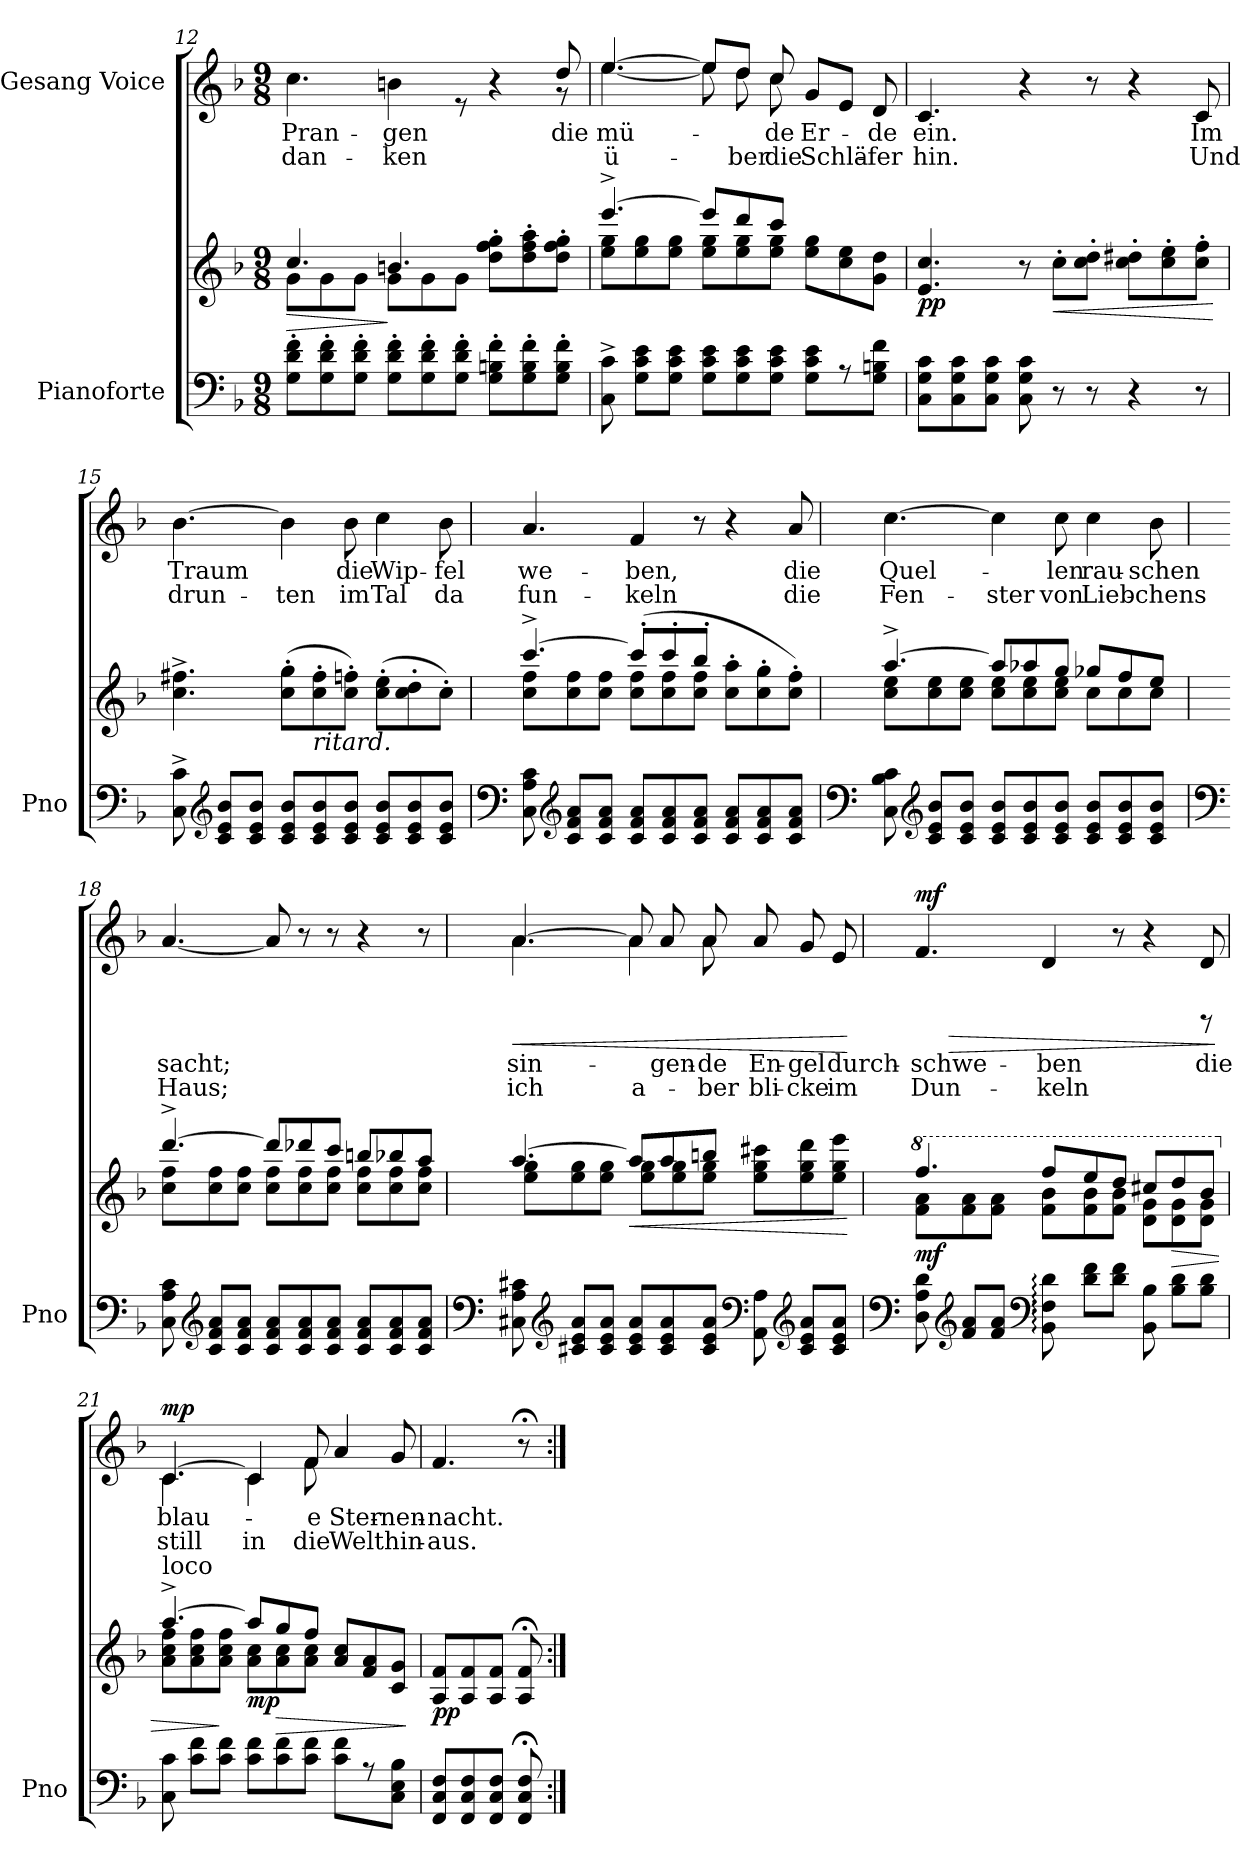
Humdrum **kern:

**kern	**kern	**dynam	**kern	**text	**text	**dynam
*part2	*part2	*part2	*part1	*part1	*part1	*part1
*staff3	*staff2	*staff2/3	*staff1	*staff1	*staff1	*staff1
*I"Pianoforte	*	*	*I"Gesang Voice	*	*	*
*I'Pno	*	*	*	*	*	*
!!LO:PB:g=z
*clefF4	*clefG2	*	*clefG2	*	*	*
*k[b-]	*k[b-]	*	*k[b-]	*	*	*
*M9/8	*M9/8	*	*M9/8	*	*	*
=12	=12	=12	=12	=12	=12	=12
!	!	!LO:HP:b	!	!LO:LY:b	!LO:LY:b	!
*	*^	*	*^	*	*	*
8G\' 8d\' 8f\'L	4.cc/	8g\L	>	4.cc\	4.rgyy	Pran-	-dan-	.
8G\' 8d\' 8f\'	.	8g\	.	.	.	.	.	.
8G\' 8d\' 8f\'J	.	8g\J	.	.	.	.	.	.
!	!	!	!	!	!	!LO:LY:b	!LO:LY:b	!
8G\' 8d\' 8f\'L	4.bn/	8g\L	]	4bn\	4.rgyy	-gen	-ken	.
8G\' 8d\' 8f\'	.	8g\	.	.	.	.	.	.
8G\' 8d\' 8f\'J	.	8g\J	.	8re	.	.	.	.
8G\' 8Bn\' 8f\'L	8dd\' 8ff\' 8gg\'L	4.ryy	.	4r	4rgyy	.	.	.
8G\' 8B\' 8f\'	8dd\' 8ff\' 8aa\'	.	.	.	.	.	.	.
!	!	!	!	!	!	!LO:LY:b	!	!
8G\' 8B\' 8f\'J	8dd\' 8ff\' 8gg\'J	.	.	8dd/	8r	die	.	.
=13	=13	=13	=13	=13	=13	=13	=13	=13
!	!	!	!	!	!	!LO:LY:b	!LO:LY:b	!
8C\^ 8c\^	[4.eee^/	8ee\ 8gg\L	.	[4.ee/	[4.ee\	mü-	ü-	.
8G\ 8c\ 8e\L	.	8ee\ 8gg\	.	.	.	.	.	.
8G\ 8c\ 8e\J	.	8ee\ 8gg\J	.	.	.	.	.	.
8G\ 8c\ 8e\L	8eee/L]	8ee\ 8gg\L	.	8ee/L]	8ee\]	.	.	.
!	!	!	!	!	!	!	!LO:LY:b	!
8G\ 8c\ 8e\	8ddd/	8ee\ 8gg\	.	8dd/J	8dd\	.	-ber	.
!	!	!	!	!	!	!LO:LY:b	!LO:LY:b	!
8G\ 8c\ 8e\J	8ccc/J	8ee\ 8gg\J	.	8cc/	8cc\	-de	die	.
!	!	!	!	!	!	!LO:LY:b	!LO:LY:b	!
8G\ 8c\ 8e\L	8ee\ 8gg\L	4.ryy	.	8g/L	4.rgyy	Er-	Schlä-	.
8r	8cc\ 8ee\	.	.	8e/J	.	.	.	.
!	!	!	!	!	!	!LO:LY:b	!LO:LY:b	!
8G\ 8Bn\ 8f\J	8g\ 8dd\J	.	.	8d/	.	-de	-fer	.
*	*v	*v	*	*	*	*	*	*
*	*	*	*v	*v	*	*	*
=14	=14	=14	=14	=14	=14	=14
!	!	!LO:DY:b	!	!LO:LY:b	!LO:LY:b	!
8C\ 8G\ 8c\L	4.e/ 4.cc/	pp	4.c/	ein.	hin.	.
8C\ 8G\ 8c\	.	.	.	.	.	.
8C\ 8G\ 8c\J	.	.	.	.	.	.
8C\ 8G\ 8c\	8r	.	4r	.	.	.
!	!	!LO:HP:b	!	!	!	!
8r	8cc'\L	<	.	.	.	.
8r	8cc\' 8dd\'J	.	8r	.	.	.
4r	8cc\' 8dd#X\'L	.	4r	.	.	.
.	8cc\' 8ee\'	.	.	.	.	.
!	!	!	!	!LO:LY:b	!LO:LY:b	!
8r	8cc\' 8ff\'J	.	8c/	Im	Und	.
.	.	[	.	.	.	.
!!LO:LB:g=z
=15	=15	=15	=15	=15	=15	=15
!	!	!	!	!LO:LY:b	!LO:LY:b	!
8C\^ 8c\^	4.cc\^ 4.ff#X\^	.	[4.b-\	Traum	drun-	.
*clefG2	*	*	*	*	*	*
8c/ 8e/ 8b-/L	.	.	.	.	.	.
8c/ 8e/ 8b-/J	.	.	.	.	.	.
*	*	*	*MM90	*	*	*
!	!	!	!	!	!LO:LY:b	!
8c/ 8e/ 8b-/L	(>8cc\' 8gg\'L	.	4b-\]	.	-ten	.
!	!LO:TX:b:i:t=ritard.	!	!	!	!	!
8c/ 8e/ 8b-/	8cc\' 8ff#\'	.	.	.	.	.
!	!	!	!	!LO:LY:b	!LO:LY:b	!
8c/ 8e/ 8b-/J	8cc\' 8ffn\'J)	.	8b-\	die	im	.
*	*	*	*MM86	*	*	*
!	!	!	!	!LO:LY:b	!LO:LY:b	!
8c/ 8e/ 8b-/L	(>8cc\' 8ee\'L	.	4cc\	Wip-	Tal	.
8c/ 8e/ 8b-/	8cc\' 8dd\'	.	.	.	.	.
!	!	!	!	!LO:LY:b	!LO:LY:b	!
8c/ 8e/ 8b-/J	8cc'\J)	.	8b-\	-fel	da	.
=16	=16	=16	=16	=16	=16	=16
*clefF4	*	*	*	*	*	*
*	*	*	*MM92	*	*	*
*	*^	*	*	*	*	*
!	!	!	!	!	!LO:LY:b	!LO:LY:b	!
8C\ 8A\ 8c\	[4.ccc^/	8cc\ 8ff\L	.	4.a/	we-	fun-	.
*clefG2	*	*	*	*	*	*	*
8c/ 8f/ 8a/L	.	8cc\ 8ff\	.	.	.	.	.
8c/ 8f/ 8a/J	.	8cc\ 8ff\J	.	.	.	.	.
!	!	!	!	!	!LO:LY:b	!LO:LY:b	!
8c/ 8f/ 8a/L	(>8ccc'/L]	8cc\ 8ff\L	.	4f/	-ben,	-keln	.
8c/ 8f/ 8a/	8ccc'/	8cc\ 8ff\	.	.	.	.	.
8c/ 8f/ 8a/J	8bb-'/J	8cc\ 8ff\J	.	8r	.	.	.
8c/ 8f/ 8a/L	8cc\' 8aa\'L	4.ryy	.	4r	.	.	.
8c/ 8f/ 8a/	8cc\' 8gg\'	.	.	.	.	.	.
!	!	!	!	!	!LO:LY:b	!LO:LY:b	!
8c/ 8f/ 8a/J	8cc\' 8ff\'J)	.	.	8a/	die	die	.
=17	=17	=17	=17	=17	=17	=17	=17
*clefF4	*	*	*	*	*	*	*
!	!	!	!	!	!LO:LY:b	!LO:LY:b	!
8C\ 8B-\ 8c\	[4.aa^/	8cc\ 8ee\L	.	[4.cc\	Quel-	Fen-	.
*clefG2	*	*	*	*	*	*	*
8c/ 8e/ 8b-/L	.	8cc\ 8ee\	.	.	.	.	.
8c/ 8e/ 8b-/J	.	8cc\ 8ee\J	.	.	.	.	.
!	!	!	!	!	!	!LO:LY:b	!
8c/ 8e/ 8b-/L	8aa/L]	8cc\ 8ee\L	.	4cc\]	.	-ster	.
8c/ 8e/ 8b-/	8aa-X/	8cc\ 8ee\	.	.	.	.	.
!	!	!	!	!	!LO:LY:b	!LO:LY:b	!
8c/ 8e/ 8b-/J	8gg/J	8cc\ 8ee\J	.	8cc\	-len	von	.
!	!	!	!	!	!LO:LY:b	!LO:LY:b	!
8c/ 8e/ 8b-/L	8gg-X/L	8cc\L	.	4cc\	rau-	Lieb-	.
8c/ 8e/ 8b-/	8ff/	8cc\	.	.	.	.	.
!	!	!	!	!	!LO:LY:b	!LO:LY:b	!
8c/ 8e/ 8b-/J	8ee/J	8cc\J	.	8b-\	-schen	-chens	.
!!LO:LB:g=z
=18	=18	=18	=18	=18	=18	=18	=18
*clefF4	*	*	*	*	*	*	*
!	!	!	!	!	!LO:LY:b	!LO:LY:b	!
8C\ 8A\ 8c\	[4.ddd^/	8cc\ 8ff\L	.	[4.a/	sacht;	Haus;	.
*clefG2	*	*	*	*	*	*	*
8c/ 8f/ 8a/L	.	8cc\ 8ff\	.	.	.	.	.
8c/ 8f/ 8a/J	.	8cc\ 8ff\J	.	.	.	.	.
8c/ 8f/ 8a/L	8ddd/L]	8cc\ 8ff\L	.	8a/]	.	.	.
8c/ 8f/ 8a/	8ddd-X/	8cc\ 8ff\	.	8r	.	.	.
8c/ 8f/ 8a/J	8ccc/J	8cc\ 8ff\J	.	8r	.	.	.
8c/ 8f/ 8a/L	8bbn/L	8cc\ 8ff\L	.	4r	.	.	.
8c/ 8f/ 8a/	8bb-X/	8cc\ 8ff\	.	.	.	.	.
8c/ 8f/ 8a/J	8aa/J	8cc\ 8ff\J	.	8r	.	.	.
=19	=19	=19	=19	=19	=19	=19	=19
*clefF4	*	*	*	*	*	*	*
!	!	!	!	!	!LO:LY:b	!LO:LY:b	!LO:HP:b
*	*	*	*	*^	*	*	*
8C#X\ 8A\ 8c#X\	[4.aa/	8ee\ 8gg\L	.	[4.a/	4.a\	sin-	ich	<
*clefG2	*	*	*	*	*	*	*	*
8c#X/ 8e/ 8a/L	.	8ee\ 8gg\	.	.	.	.	.	.
8c#/ 8e/ 8a/J	.	8ee\ 8gg\J	.	.	.	.	.	.
!	!	!	!LO:HP:b	!	!	!	!LO:LY:b	!
8c#/ 8e/ 8a/L	8aa/L]	8ee\ 8gg\L	<	8a/]	4a\	.	a-	.
!	!	!	!	!	!	!LO:LY:b	!	!
8c#/ 8e/ 8a/	8aa/	8ee\ 8gg\	.	8a/	.	-gen-	.	.
!	!	!	!	!	!	!LO:LY:b	!LO:LY:b	!
8c#/ 8e/ 8a/J	8bbn/J	8ee\ 8gg\J	.	8a/	8a\	-de	-ber	.
*clefF4	*	*	*	*	*	*	*	*
!	!	!	!	!	!	!LO:LY:b	!LO:LY:b	!
8AA\ 8A\	8ee\ 8gg\ 8ccc#X\L	4.ryy	.	8a/	4.rgyy	En-	bli-	.
*clefG2	*	*	*	*	*	*	*	*
!	!	!	!	!	!	!LO:LY:b	!LO:LY:b	!
8c#/ 8e/ 8a/L	8ee\ 8gg\ 8ddd\	.	.	8g/	.	-gel	-cke	.
!	!	!	!	!	!	!LO:LY:b	!LO:LY:b	!
8c#/ 8e/ 8a/J	8ee\ 8gg\ 8eee\J	.	.	8e/	.	durch-	im	.
*	*v	*v	*	*	*	*	*	*
*	*	*	*v	*v	*	*	*
.	.	[	.	.	.	[
!!LO:LB:g=z
=20	=20	=20	=20	=20	=20	=20
*clefF4	*	*	*	*	*	*
*	*8va	*	*	*	*	*
*	*^	*	*	*	*	*
!	!	!	!LO:DY:b	!	!LO:LY:b	!LO:LY:b	!LO:HP:b
*	*	*	*	*^	*	*	*
!	!	!	!	!	!	!	!	!LO:DY:n=1:a
8D\ 8A\ 8d\	4.fff/	8ff\ 8aa\L	mf	4.f/	4.reyy	-schwe-	Dun-	> mf
*clefG2	*	*	*	*	*	*	*	*
8f/ 8a/L	.	8ff\ 8aa\	.	.	.	.	.	.
8f/ 8a/J	.	8ff\ 8aa\J	.	.	.	.	.	.
*clefF4	*	*	*	*	*	*	*	*
!	!	!	!	!	!	!LO:LY:b	!LO:LY:b	!
8BB-\: 8F\: 8d\:	8fff/L	8ff\ 8bb-\L	.	4d/	4reyy	-ben	-keln	.
8d\ 8f\L	8eee/	8ff\ 8bb-\	.	.	.	.	.	.
8d\ 8f\J	8ddd/J	8ff\ 8bb-\J	.	8r	8rgyy	.	.	.
8BB-\ 8B-\	8ccc#X/L	8dd\ 8gg\L	.	4r	4rgyy	.	.	.
!	!	!	!LO:HP:b	!	!	!	!	!
8B-\ 8d\L	8ddd/	8dd\ 8gg\	>	.	.	.	.	.
!	!	!	!	!	!	!LO:LY:b	!	!
8B-\ 8d\J	8bb-/J	8dd\ 8gg\J	.	8d/	8rGG	die	.	.
*	*v	*v	*	*	*	*	*	*
*	*	*	*v	*v	*	*	*
.	.	.	.	.	.	]
=21	=21	=21	=21	=21	=21	=21
*	*X8va	*	*	*	*	*
*	*^	*	*	*	*	*
!	!LO:TX:a:t=loco	!	!	!	!	!	!
!	!	!	!	!	!LO:LY:b	!LO:LY:b	!LO:DY:a
*	*	*	*	*^	*	*	*
8C\ 8c\	[4.aa^/	8a\ 8cc\ 8ff\L	.	[4.c/	4.c\	blau-	still	mp
8c\ 8f\L	.	8a\ 8cc\ 8ff\	.	.	.	.	.	.
8c\ 8f\J	.	8a\ 8cc\ 8ff\J	]	.	.	.	.	.
!	!	!	!LO:DY:b	!	!	!	!LO:LY:b	!
8c\ 8f\L	8aa/L]	8a\ 8cc\L	mp	4c/]	4c\	.	in	.
!	!	!	!LO:HP:b	!	!	!	!	!
8c\ 8f\	8gg/	8a\ 8cc\	>	.	.	.	.	.
!	!	!	!	!	!	!LO:LY:b	!LO:LY:b	!
8c\ 8f\J	8ff/J	8a\ 8cc\J	.	8f/	8f\	-e	die	.
!	!	!	!	!	!	!LO:LY:b	!LO:LY:b	!
8c\ 8f\L	8a/ 8cc/L	4.ryy	.	4a/	4reyy	Ster-	Welt	.
8r	8f/ 8a/	.	.	.	.	.	.	.
!	!	!	!	!	!	!LO:LY:b	!LO:LY:b	!
8C\ 8E\ 8B-\J	8c/ 8g/J	.	.	8g/	8reyy	-nen-	hin-	.
*	*v	*v	*	*	*	*	*	*
*	*	*	*v	*v	*	*	*
.	.	]	.	.	.	.
=22	=22	=22	=22	=22	=22	=22
!	!	!LO:DY:b	!	!LO:LY:b	!LO:LY:b	!
8FF/ 8C/ 8F/L	8A/ 8f/L	pp	4.f/	-nacht.	-aus.	.
8FF/ 8C/ 8F/	8A/ 8f/	.	.	.	.	.
8FF/ 8C/ 8F/J	8A/ 8f/J	.	.	.	.	.
8FF/; 8C/; 8F/;	8A/;< 8f/;<	.	8r;<	.	.	.
=:|!	=:|!	=:|!	=:|!	=:|!	=:|!	=:|!
*-	*-	*-	*-	*-	*-	*-
